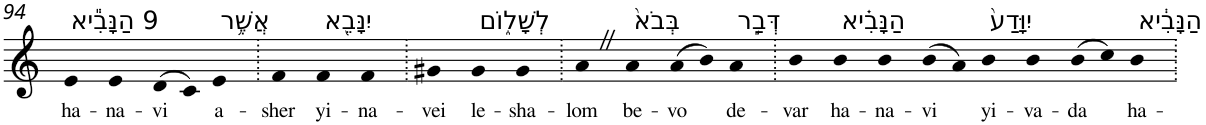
**kern	**text
*part1	*part1
*staff1	*staff1
*I"Piano	*
*I'Pno	*
!!LO:PB:g=z
*clefG2	*
*k[]	*
=94	=94
!LO:TX:a:t=9 הַנָּבִ֕יא	!
!	!LO:LY:b
4e	ha-
!	!LO:LY:b
4e	-na-
!	!LO:LY:b
(>8d	-vi
8c)	.
!LO:TX:a:t=אֲשֶׁ֥ר	!
!	!LO:LY:b
4e	a-
=95.	=95.
!	!LO:LY:b
4f	-sher
!LO:TX:a:t=יִנָּבֵ֖א	!
!	!LO:LY:b
4f	yi-
!	!LO:LY:b
4f	-na-
=96.	=96.
!	!LO:LY:b
4g#X	-vei
!LO:TX:a:t=לְשָׁל֑וֹם	!
!	!LO:LY:b
4g#	le-
!	!LO:LY:b
4g#	-sha-
=97.	=97.
!	!LO:LY:b
4aZ	-lom
!LO:TX:a:t=בְּבֹא֙	!
!	!LO:LY:b
4a	be-
!	!LO:LY:b
(>8a	-vo
8b)	.
!LO:TX:a:t=דְּבַ֣ר	!
!	!LO:LY:b
4a	de-
=98.	=98.
!	!LO:LY:b
4b	-var
!LO:TX:a:t=הַנָּבִ֗יא	!
!	!LO:LY:b
4b	ha-
!	!LO:LY:b
4b	-na-
!	!LO:LY:b
(>8b	-vi
8a)	.
!LO:TX:a:t=יִוָּדַע֙	!
!	!LO:LY:b
4b	yi-
!	!LO:LY:b
4b	-va-
!	!LO:LY:b
(>8b	-da
8cc)	.
!LO:TX:a:t=הַנָּבִ֔יא	!
!	!LO:LY:b
4b	ha-
=.	=.
*-	*-
